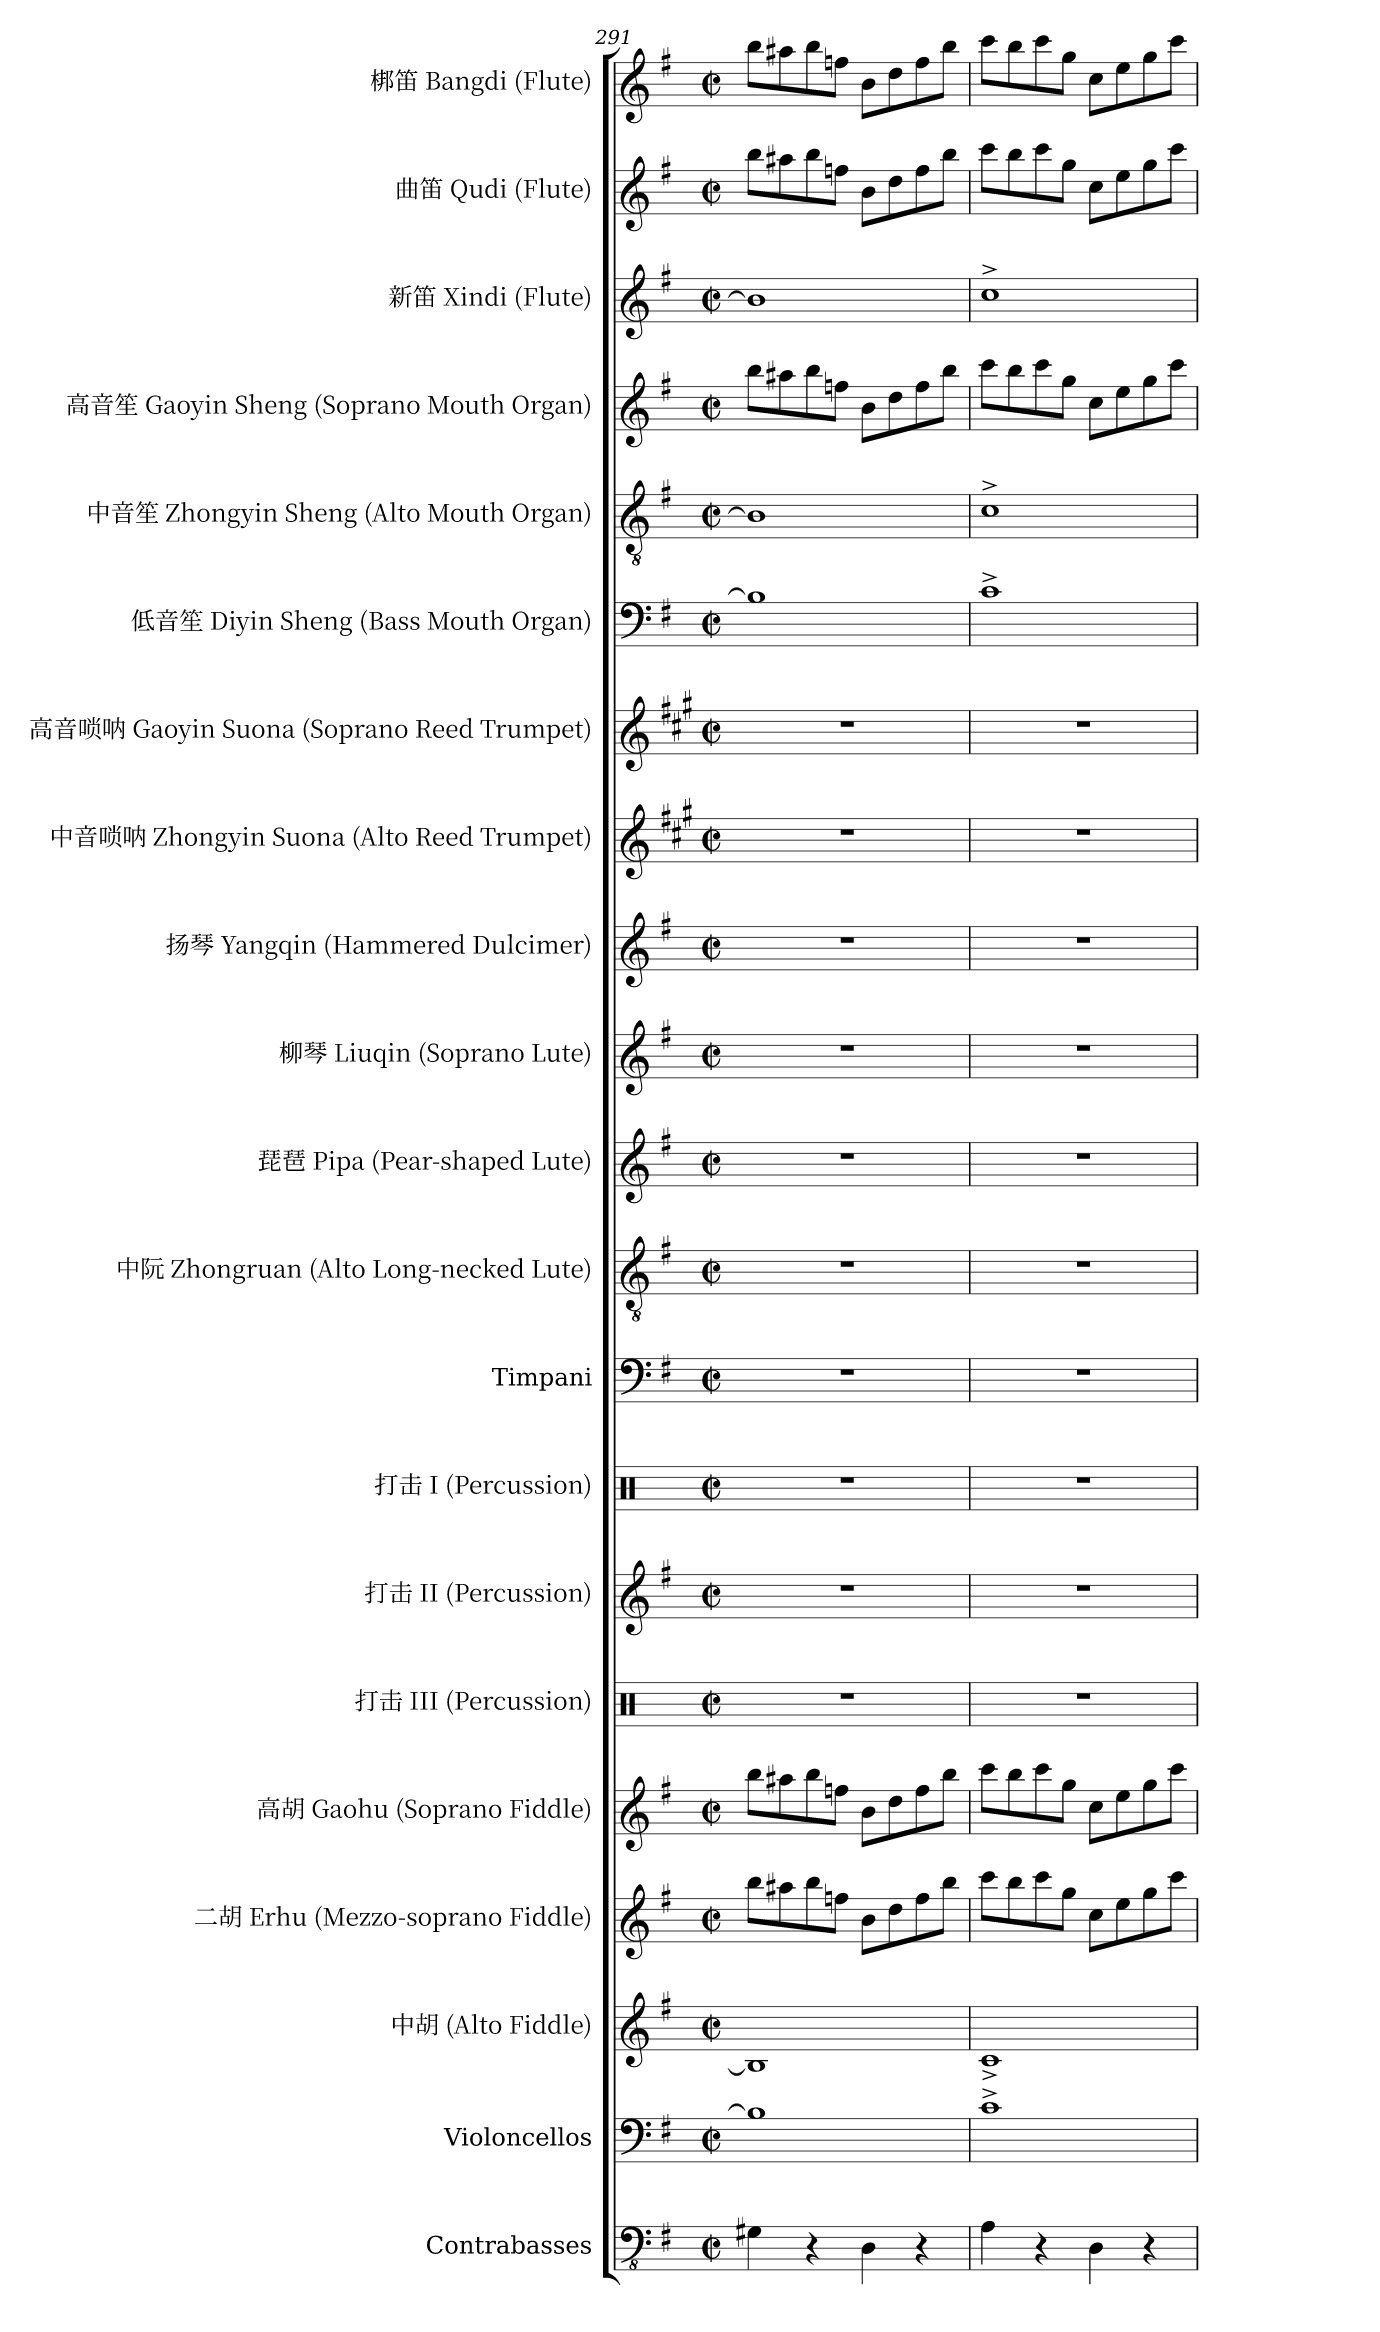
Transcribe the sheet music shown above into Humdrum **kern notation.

**kern	**kern	**kern	**kern	**kern	**kern	**kern	**kern	**kern	**kern	**kern	**kern	**kern	**kern	**kern	**kern	**kern	**kern	**kern	**kern	**kern
*part21	*part20	*part19	*part18	*part17	*part16	*part15	*part14	*part13	*part12	*part11	*part10	*part9	*part8	*part7	*part6	*part5	*part4	*part3	*part2	*part1
*staff21	*staff20	*staff19	*staff18	*staff17	*staff16	*staff15	*staff14	*staff13	*staff12	*staff11	*staff10	*staff9	*staff8	*staff7	*staff6	*staff5	*staff4	*staff3	*staff2	*staff1
*I"Contrabasses	*I"Violoncellos	*I"中胡 (Alto Fiddle)	*I"二胡 Erhu (Mezzo-soprano Fiddle)	*I"高胡 Gaohu (Soprano Fiddle)	*I"打击 III (Percussion)	*I"打击 II (Percussion)	*I"打击 I (Percussion)	*I"Timpani	*I"中阮 Zhongruan (Alto Long-necked Lute)	*I"琵琶 Pipa (Pear-shaped Lute)	*I"柳琴 Liuqin (Soprano Lute)	*I"扬琴 Yangqin  (Hammered Dulcimer)	*I"中音唢呐 Zhongyin Suona (Alto Reed Trumpet)	*I"高音唢呐 Gaoyin Suona (Soprano Reed Trumpet)	*I"低音笙 Diyin Sheng (Bass Mouth Organ)	*I"中音笙 Zhongyin Sheng (Alto Mouth Organ)	*I"高音笙 Gaoyin Sheng (Soprano Mouth Organ)	*I"新笛 Xindi (Flute)	*I"曲笛 Qudi (Flute)	*I"梆笛 Bangdi (Flute)
*I'Cbs.	*I'Vcs.	*	*	*	*I'打击 III	*I'打击 II	*I'打击 I	*I'Timp.	*	*	*	*	*	*	*	*	*	*	*	*
*clefFv4	*clefF4	*clefG2	*clefG2	*clefG2	*clefX	*clefG2	*clefX	*clefF4	*clefGv2	*clefG2	*clefG2	*clefG2	*clefG2	*clefG2	*clefF4	*clefGv2	*clefG2	*clefG2	*clefG2	*clefG2
*	*	*	*	*	*	*	*	*	*	*ITrd7c12	*	*	*ITrd1c2	*ITrd1c2	*	*	*	*	*	*
*k[f#]	*k[f#]	*k[f#]	*k[f#]	*k[f#]	*k[]	*k[f#]	*k[]	*k[f#]	*k[f#]	*k[f#]	*k[f#]	*k[f#]	*k[f#]	*k[f#]	*k[f#]	*k[f#]	*k[f#]	*k[f#]	*k[f#]	*k[f#]
*M2/2	*M2/2	*M2/2	*M2/2	*M2/2	*M2/2	*M2/2	*M2/2	*M2/2	*M2/2	*M2/2	*M2/2	*M2/2	*M2/2	*M2/2	*M2/2	*M2/2	*M2/2	*M2/2	*M2/2	*M2/2
*met(c|)	*met(c|)	*met(c|)	*met(c|)	*met(c|)	*met(c|)	*met(c|)	*met(c|)	*met(c|)	*met(c|)	*met(c|)	*met(c|)	*met(c|)	*met(c|)	*met(c|)	*met(c|)	*met(c|)	*met(c|)	*met(c|)	*met(c|)	*met(c|)
=291	=291	=291	=291	=291	=291	=291	=291	=291	=291	=291	=291	=291	=291	=291	=291	=291	=291	=291	=291	=291
4GG#X\	1B]	1B]	8bb\L	8bb\L	1r	1r	1r	1r	1r	1r	1r	1r	1r	1r	1B]	1B]	8bb\L	1b]	8bb\L	8bb\L
.	.	.	8aa#X\	8aa#X\	.	.	.	.	.	.	.	.	.	.	.	.	8aa#X\	.	8aa#X\	8aa#X\
4r	.	.	8bb\	8bb\	.	.	.	.	.	.	.	.	.	.	.	.	8bb\	.	8bb\	8bb\
.	.	.	8ffn\J	8ffn\J	.	.	.	.	.	.	.	.	.	.	.	.	8ffn\J	.	8ffn\J	8ffn\J
4DD\	.	.	8b\L	8b\L	.	.	.	.	.	.	.	.	.	.	.	.	8b\L	.	8b\L	8b\L
.	.	.	8dd\	8dd\	.	.	.	.	.	.	.	.	.	.	.	.	8dd\	.	8dd\	8dd\
4r	.	.	8ff\	8ff\	.	.	.	.	.	.	.	.	.	.	.	.	8ff\	.	8ff\	8ff\
.	.	.	8bb\J	8bb\J	.	.	.	.	.	.	.	.	.	.	.	.	8bb\J	.	8bb\J	8bb\J
=292	=292	=292	=292	=292	=292	=292	=292	=292	=292	=292	=292	=292	=292	=292	=292	=292	=292	=292	=292	=292
4AA\	1c^	1c^	8ccc\L	8ccc\L	1r	1r	1r	1r	1r	1r	1r	1r	1r	1r	1c^	1c^	8ccc\L	1cc^	8ccc\L	8ccc\L
.	.	.	8bb\	8bb\	.	.	.	.	.	.	.	.	.	.	.	.	8bb\	.	8bb\	8bb\
4r	.	.	8ccc\	8ccc\	.	.	.	.	.	.	.	.	.	.	.	.	8ccc\	.	8ccc\	8ccc\
.	.	.	8gg\J	8gg\J	.	.	.	.	.	.	.	.	.	.	.	.	8gg\J	.	8gg\J	8gg\J
4DD\	.	.	8cc\L	8cc\L	.	.	.	.	.	.	.	.	.	.	.	.	8cc\L	.	8cc\L	8cc\L
.	.	.	8ee\	8ee\	.	.	.	.	.	.	.	.	.	.	.	.	8ee\	.	8ee\	8ee\
4r	.	.	8gg\	8gg\	.	.	.	.	.	.	.	.	.	.	.	.	8gg\	.	8gg\	8gg\
.	.	.	8ccc\J	8ccc\J	.	.	.	.	.	.	.	.	.	.	.	.	8ccc\J	.	8ccc\J	8ccc\J
=	=	=	=	=	=	=	=	=	=	=	=	=	=	=	=	=	=	=	=	=
*-	*-	*-	*-	*-	*-	*-	*-	*-	*-	*-	*-	*-	*-	*-	*-	*-	*-	*-	*-	*-
